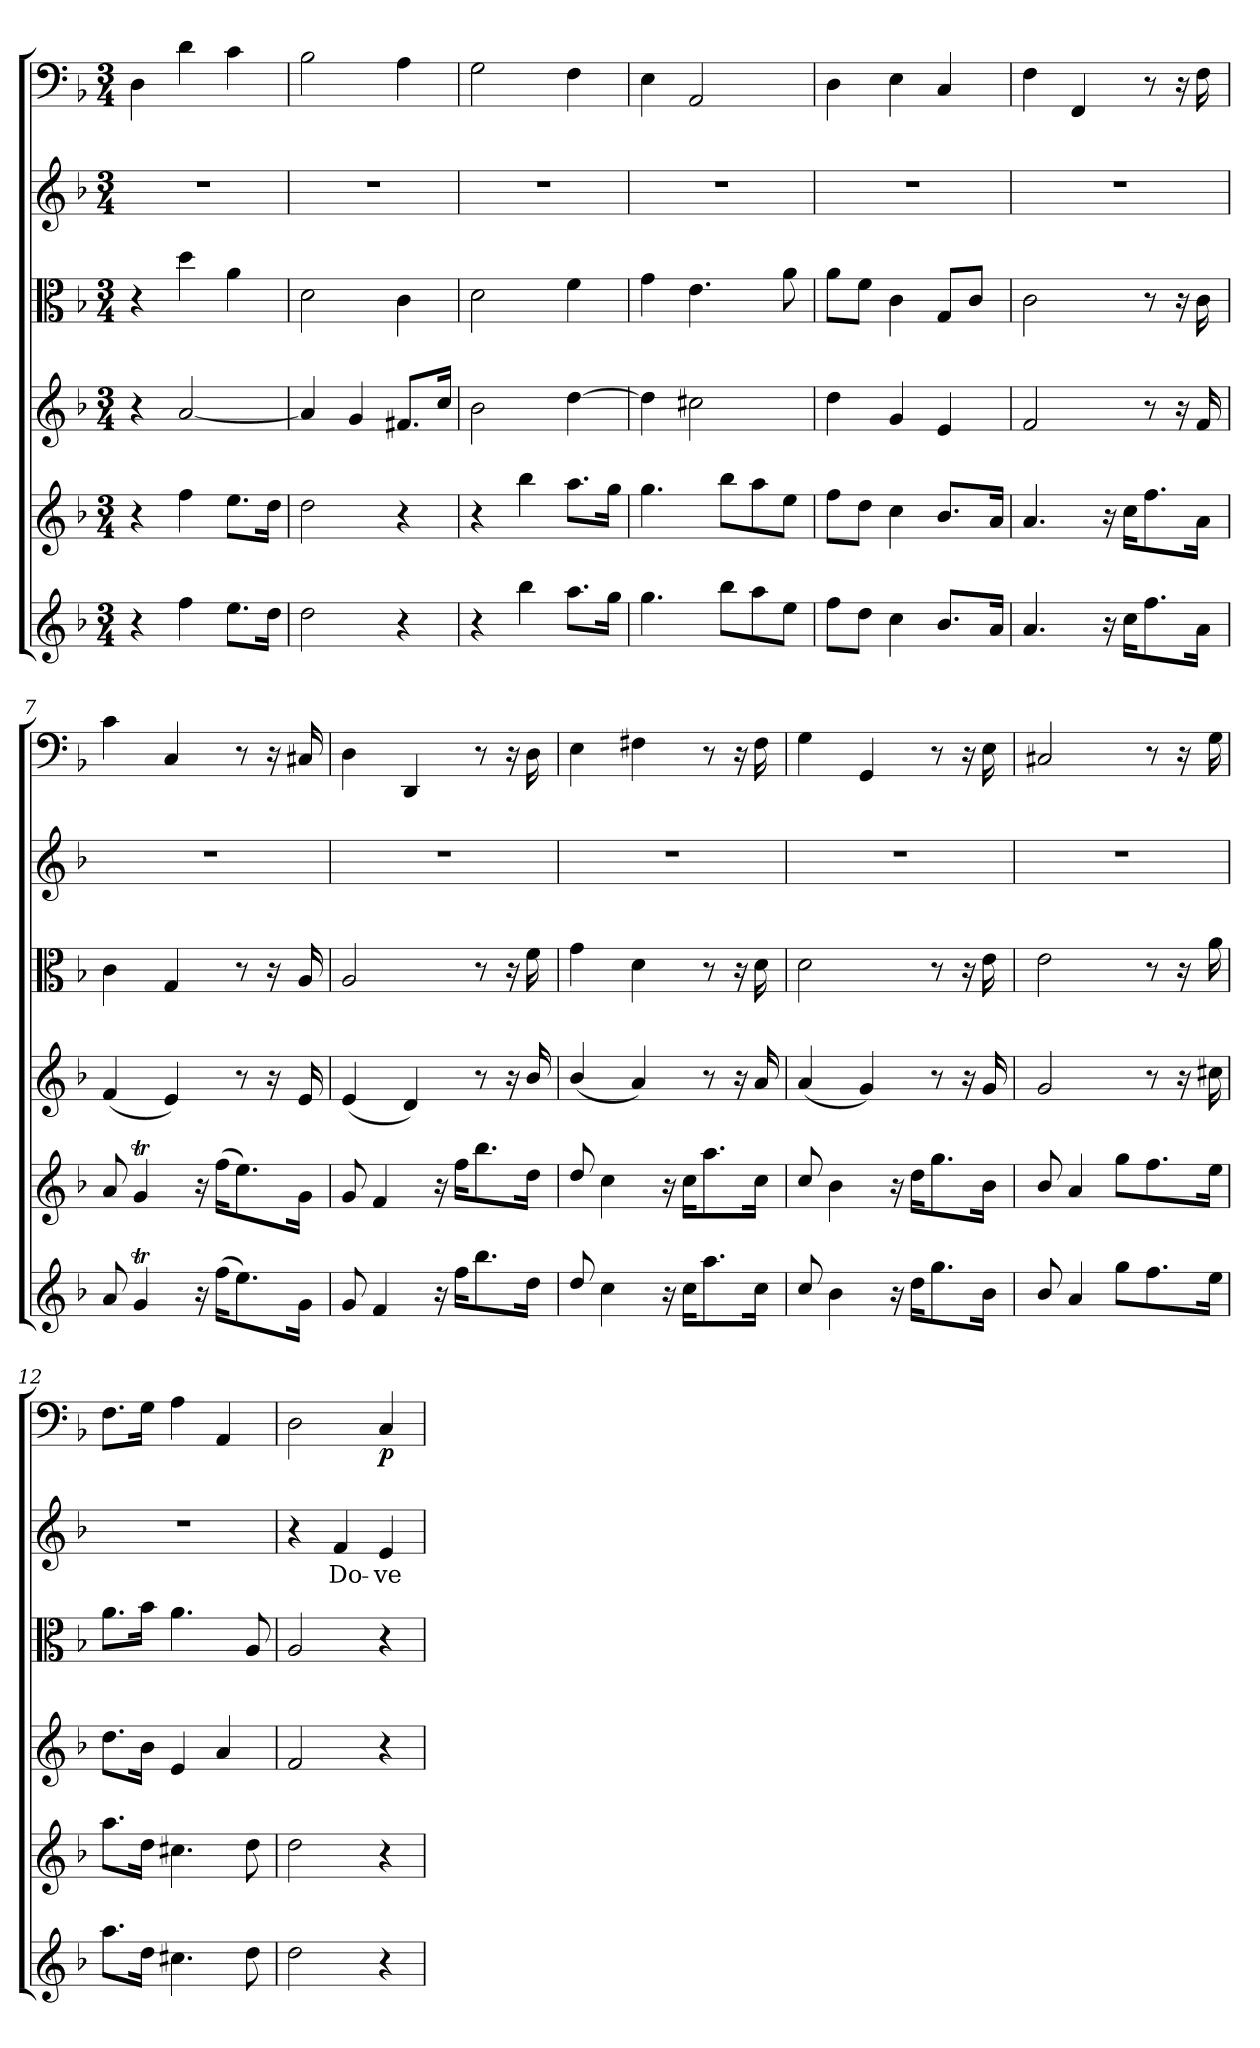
**kern	**kern	**kern	**kern	**kern	**text	**kern	**dynam
*part6	*part5	*part4	*part3	*part2	*part2	*part1	*part1
*staff6	*staff5	*staff4	*staff3	*staff2	*staff2	*staff1	*staff1
*clefG2	*clefG2	*clefG2	*clefC3	*clefG2	*	*clefF4	*
*k[b-]	*k[b-]	*k[b-]	*k[b-]	*k[b-]	*	*k[b-]	*
*d:	*d:	*d:	*d:	*d:	*	*d:	*
*M3/4	*M3/4	*M3/4	*M3/4	*M3/4	*	*M3/4	*
=1	=1	=1	=1	=1	=1	=1	=1
4r	4r	4r	4r	2.r	.	4D\	.
4ff\	4ff\	[2a/	4dd\	.	.	4d\	.
8.ee\L	8.ee\L	.	4a\	.	.	4c\	.
16dd\Jk	16dd\Jk	.	.	.	.	.	.
=2	=2	=2	=2	=2	=2	=2	=2
2dd\	2dd\	4a/]	2d\	2.r	.	2B-\	.
.	.	4g/	.	.	.	.	.
4r	4r	8.f#X/L	4c\	.	.	4A\	.
.	.	16cc/Jk	.	.	.	.	.
=3	=3	=3	=3	=3	=3	=3	=3
4r	4r	2b-\	2d\	2.r	.	2G\	.
4bb-\	4bb-\	.	.	.	.	.	.
8.aa\L	8.aa\L	[4dd\	4f\	.	.	4F\	.
16gg\Jk	16gg\Jk	.	.	.	.	.	.
=4	=4	=4	=4	=4	=4	=4	=4
4.gg\	4.gg\	4dd\]	4g\	2.r	.	4E\	.
.	.	2cc#X\	4.e\	.	.	2AA/	.
8bb-\L	8bb-\L	.	.	.	.	.	.
8aa\	8aa\	.	.	.	.	.	.
8ee\J	8ee\J	.	8a\	.	.	.	.
=5	=5	=5	=5	=5	=5	=5	=5
8ff\L	8ff\L	4dd\	8a\L	2.r	.	4D\	.
8dd\J	8dd\J	.	8f\J	.	.	.	.
4cc\	4cc\	4g/	4c\	.	.	4E\	.
8.b-/L	8.b-/L	4e/	8G/L	.	.	4C/	.
.	.	.	8c/J	.	.	.	.
16a/Jk	16a/Jk	.	.	.	.	.	.
=6	=6	=6	=6	=6	=6	=6	=6
4.a/	4.a/	2f/	2c\	2.r	.	4F\	.
.	.	.	.	.	.	4FF/	.
16r	16r	.	.	.	.	.	.
16cc\KL	16cc\KL	.	.	.	.	.	.
8.ff\	8.ff\	8r	8r	.	.	8r	.
.	.	16r	16r	.	.	16r	.
16a\Jk	16a\Jk	16f/	16c\	.	.	16F\	.
=7	=7	=7	=7	=7	=7	=7	=7
8a/	8a/	(4f/	4c\	2.r	.	4c\	.
4gT/	4gT/	.	.	.	.	.	.
.	.	4e/)	4G/	.	.	4C/	.
16r	16r	.	.	.	.	.	.
(16ff\KL	(16ff\KL	.	.	.	.	.	.
8.ee\)	8.ee\)	8r	8r	.	.	8r	.
.	.	16r	16r	.	.	16r	.
16g\Jk	16g\Jk	16e/	16A/	.	.	16C#X/	.
=8	=8	=8	=8	=8	=8	=8	=8
8g/	8g/	(4e/	2A/	2.r	.	4D\	.
4f/	4f/	.	.	.	.	.	.
.	.	4d/)	.	.	.	4DD/	.
16r	16r	.	.	.	.	.	.
16ff\KL	16ff\KL	.	.	.	.	.	.
8.bb-\	8.bb-\	8r	8r	.	.	8r	.
.	.	16r	16r	.	.	16r	.
16dd\Jk	16dd\Jk	16b-/	16f\	.	.	16D\	.
=9	=9	=9	=9	=9	=9	=9	=9
8dd/	8dd/	(4b-/	4g\	2.r	.	4E\	.
4cc\	4cc\	.	.	.	.	.	.
.	.	4a/)	4d\	.	.	4F#X\	.
16r	16r	.	.	.	.	.	.
16cc\KL	16cc\KL	.	.	.	.	.	.
8.aa\	8.aa\	8r	8r	.	.	8r	.
.	.	16r	16r	.	.	16r	.
16cc\Jk	16cc\Jk	16a/	16d\	.	.	16F#\	.
=10	=10	=10	=10	=10	=10	=10	=10
8cc/	8cc/	(4a/	2d\	2.r	.	4G\	.
4b-\	4b-\	.	.	.	.	.	.
.	.	4g/)	.	.	.	4GG/	.
16r	16r	.	.	.	.	.	.
16dd\KL	16dd\KL	.	.	.	.	.	.
8.gg\	8.gg\	8r	8r	.	.	8r	.
.	.	16r	16r	.	.	16r	.
16b-\Jk	16b-\Jk	16g/	16e\	.	.	16E\	.
=11	=11	=11	=11	=11	=11	=11	=11
8b-/	8b-/	2g/	2e\	2.r	.	2C#X/	.
4a/	4a/	.	.	.	.	.	.
8gg\L	8gg\L	.	.	.	.	.	.
8.ff\	8.ff\	8r	8r	.	.	8r	.
.	.	16r	16r	.	.	16r	.
16ee\Jk	16ee\Jk	16cc#X\	16a\	.	.	16G\	.
=12	=12	=12	=12	=12	=12	=12	=12
8.aa\L	8.aa\L	8.dd\L	8.a\L	2.r	.	8.F\L	.
16dd\Jk	16dd\Jk	16b-\Jk	16b-\Jk	.	.	16G\Jk	.
4.cc#X\	4.cc#X\	4e/	4.a\	.	.	4A\	.
.	.	4a/	.	.	.	4AA/	.
8dd\	8dd\	.	8A/	.	.	.	.
=13	=13	=13	=13	=13	=13	=13	=13
2dd\	2dd\	2f/	2A/	4r	.	2D\	.
.	.	.	.	4f/	Do-	.	.
4r	4r	4r	4r	4e/	-ve	4C/	p
=	=	=	=	=	=	=	=
*-	*-	*-	*-	*-	*-	*-	*-
